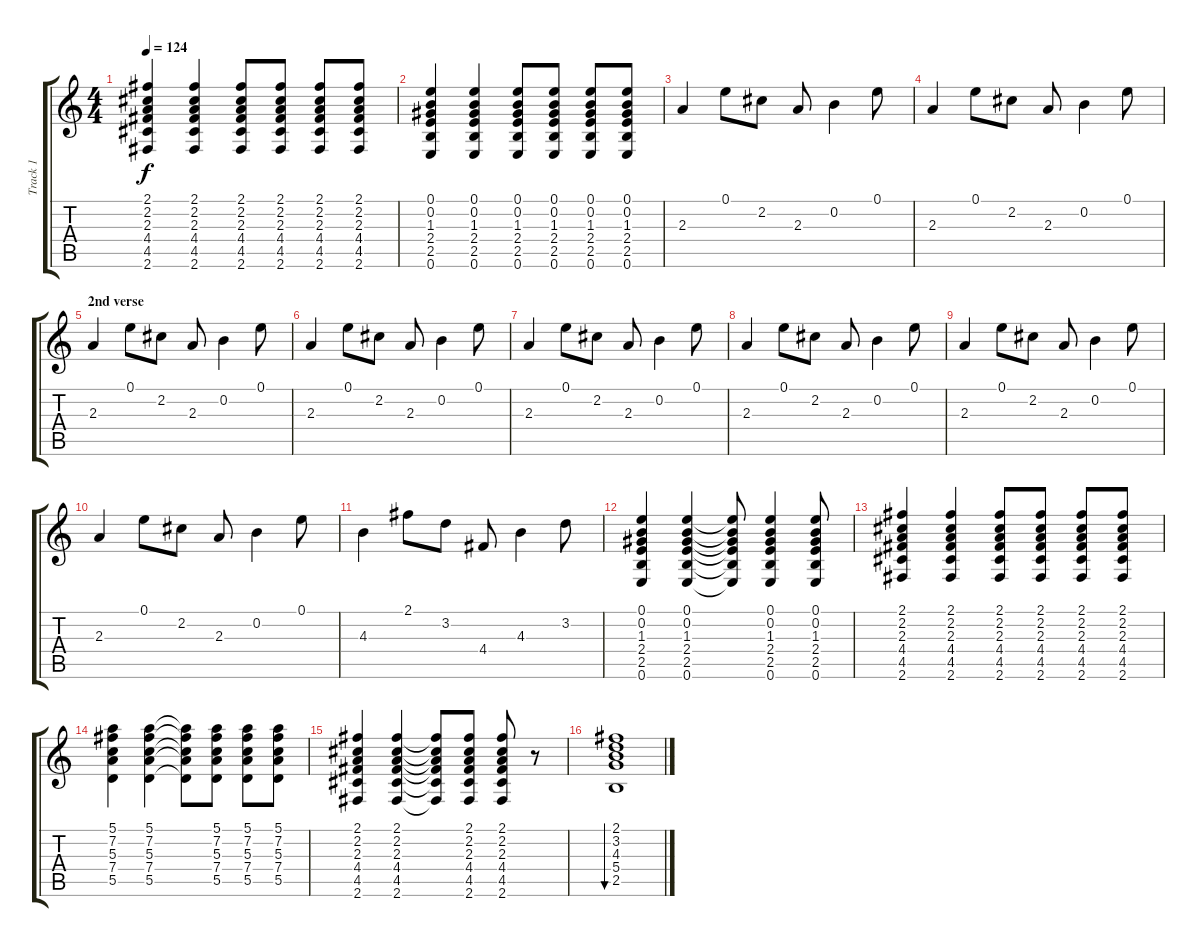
\track ("Track 1" "Track 1") {instrument electricguitarclean}
\staff {score tabs}
\tuning (E4 B3 G3 D3 A2 E2) {hide}
\ts (4 4)
\tempo 124
\clef g2
\ks c
(2.1 2.2 2.3 4.4 4.5 2.6).4{dy f} (2.1 2.2 2.3 4.4 4.5 2.6).4 (2.1 2.2 2.3 4.4 4.5 2.6).8 (2.1 2.2 2.3 4.4 4.5 2.6).8 (2.1 2.2 2.3 4.4 4.5 2.6).8 (2.1 2.2 2.3 4.4 4.5 2.6).8 |
(0.1 0.2 1.3 2.4 2.5 0.6).4 (0.1 0.2 1.3 2.4 2.5 0.6).4 (0.1 0.2 1.3 2.4 2.5 0.6).8 (0.1 0.2 1.3 2.4 2.5 0.6).8 (0.1 0.2 1.3 2.4 2.5 0.6).8 (0.1 0.2 1.3 2.4 2.5 0.6).8 |
2.3.4 0.1.8 2.2.8 2.3.8 0.2.4 0.1.8 |
2.3.4 0.1.8 2.2.8 2.3.8 0.2.4 0.1.8 |
\section ("" "2nd verse")
2.3.4 0.1.8 2.2.8 2.3.8 0.2.4 0.1.8 |
2.3.4 0.1.8 2.2.8 2.3.8 0.2.4 0.1.8 |
2.3.4 0.1.8 2.2.8 2.3.8 0.2.4 0.1.8 |
2.3.4 0.1.8 2.2.8 2.3.8 0.2.4 0.1.8 |
2.3.4 0.1.8 2.2.8 2.3.8 0.2.4 0.1.8 |
2.3.4 0.1.8 2.2.8 2.3.8 0.2.4 0.1.8 |
4.3.4 2.1.8 3.2.8 4.4.8 4.3.4 3.2.8 |
(0.1 0.2 1.3 2.4 2.5 0.6).4 (0.1 0.2 1.3 2.4 2.5 0.6).4 (0.1{t} 0.2{t} 1.3{t} 2.4{t} 2.5{t} 0.6{t}).8 (0.1 0.2 1.3 2.4 2.5 0.6).4 (0.1 0.2 1.3 2.4 2.5 0.6).8 |
(2.1 2.2 2.3 4.4 4.5 2.6).4 (2.1 2.2 2.3 4.4 4.5 2.6).4 (2.1 2.2 2.3 4.4 4.5 2.6).8 (2.1 2.2 2.3 4.4 4.5 2.6).8 (2.1 2.2 2.3 4.4 4.5 2.6).8 (2.1 2.2 2.3 4.4 4.5 2.6).8 |
(5.1 7.2 5.3 7.4 5.5).4 (5.1 7.2 5.3 7.4 5.5).4 (5.1{t} 7.2{t} 5.3{t} 7.4{t} 5.5{t}).8 (5.1 7.2 5.3 7.4 5.5).8 (5.1 7.2 5.3 7.4 5.5).8 (5.1 7.2 5.3 7.4 5.5).8 |
(2.1 2.2 2.3 4.4 4.5 2.6).4 (2.1 2.2 2.3 4.4 4.5 2.6).4 (2.1{t} 2.2{t} 2.3{t} 4.4{t} 4.5{t} 2.6{t}).8 (2.1 2.2 2.3 4.4 4.5 2.6).8 (2.1 2.2 2.3 4.4 4.5 2.6).8 r.8 |
(2.1 3.2 4.3 5.4 2.5).1{bu 480}
